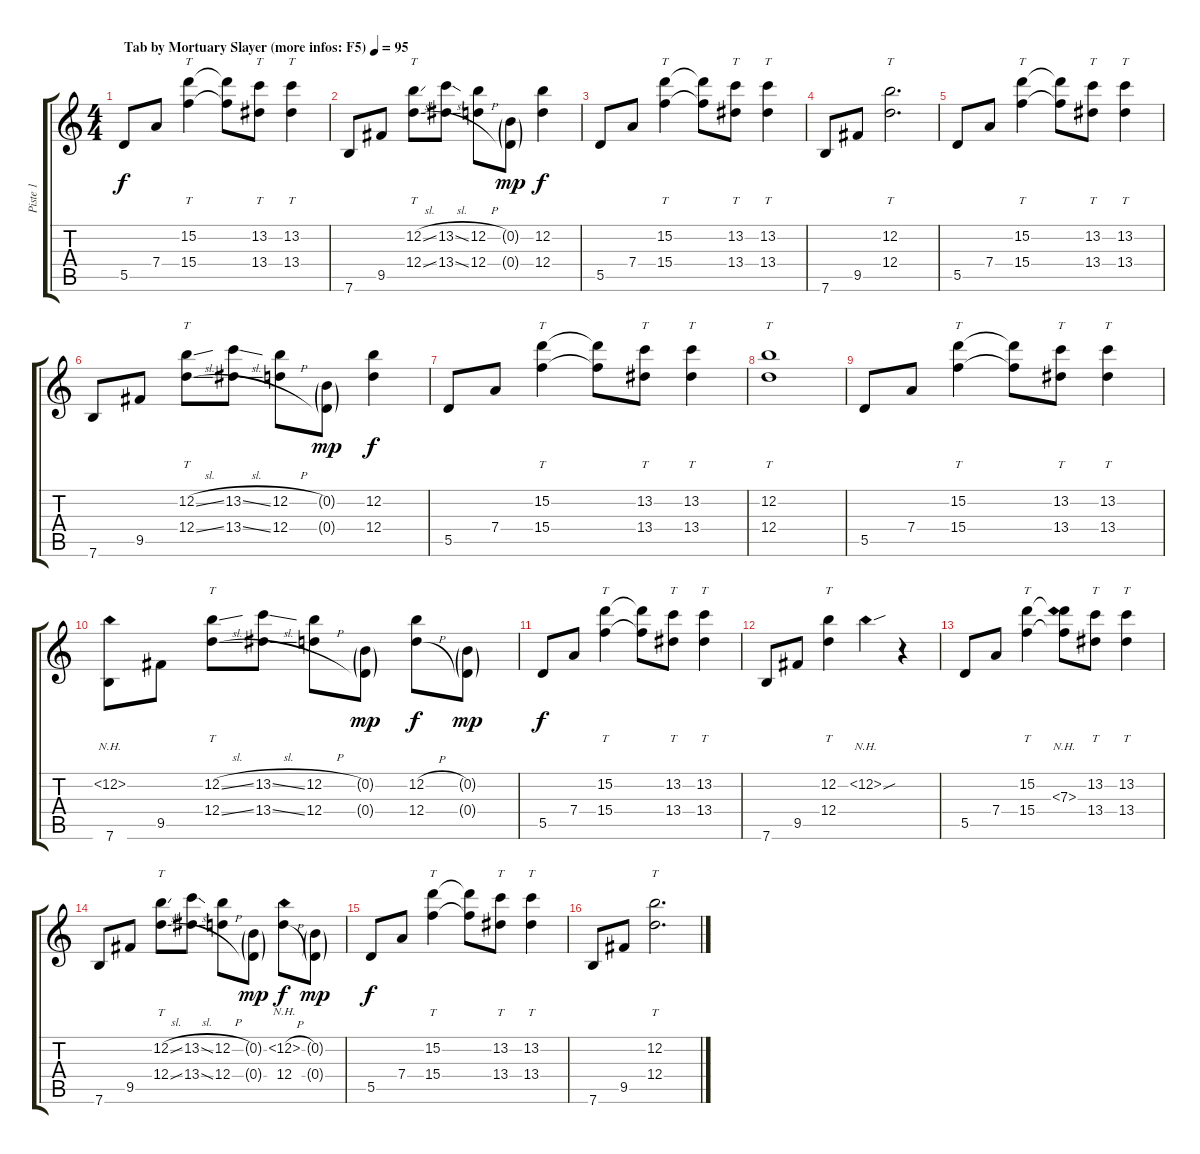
\track ("Piste 1" "Piste 1") {instrument electricguitarjazz}
\staff {score tabs}
\tuning (E4 B3 G3 D3 A2 E2) {hide}
\ts (4 4)
\tempo (95 "Tab by Mortuary Slayer (more infos: F5)")
\clef g2
\ks c
5.5.8{dy f instrument electricguitarjazz} 7.4.8 (15.2 15.4).4{tt} (15.2{t} 15.4{t}).8 (13.2 13.4).8{tt} (13.2 13.4).4{tt} |
7.6.8 9.5.8 (12.2{sl} 12.4{sl}).8{tt} (13.2{sl} 13.4{sl}).8 (12.2{h} 12.4{h}).8 (0.2{g} 0.4{g}).8{dy mp} (12.2 12.4).4{dy f} |
5.5.8 7.4.8 (15.2 15.4).4{tt} (15.2{t} 15.4{t}).8 (13.2 13.4).8{tt} (13.2 13.4).4{tt} |
7.6.8 9.5.8 (12.2 12.4).2{tt d} |
5.5.8 7.4.8 (15.2 15.4).4{tt} (15.2{t} 15.4{t}).8 (13.2 13.4).8{tt} (13.2 13.4).4{tt} |
7.6.8 9.5.8 (12.2{sl} 12.4{sl}).8{tt} (13.2{sl} 13.4{sl}).8 (12.2{h} 12.4{h}).8 (0.2{g} 0.4{g}).8{dy mp} (12.2 12.4).4{dy f} |
5.5.8 7.4.8 (15.2 15.4).4{tt} (15.2{t} 15.4{t}).8 (13.2 13.4).8{tt} (13.2 13.4).4{tt} |
(12.2 12.4).1{tt} |
5.5.8 7.4.8 (15.2 15.4).4{tt} (15.2{t} 15.4{t}).8 (13.2 13.4).8{tt} (13.2 13.4).4{tt} |
(12.2{nh} 7.6).8 9.5.8 (12.2{sl} 12.4{sl}).8{tt} (13.2{sl} 13.4{sl}).8 (12.2{h} 12.4{h}).8 (0.2{g} 0.4{g}).8{dy mp} (12.2{h} 12.4{h}).8{dy f} (0.2{g} 0.4{g}).8{dy mp} |
5.5.8{dy f} 7.4.8 (15.2 15.4).4{tt} (15.2{t} 15.4{t}).8 (13.2 13.4).8{tt} (13.2 13.4).4{tt} |
7.6.8 9.5.8 (12.2 12.4).4{tt} 12.2{nh sou}.4 r.4 |
5.5.8 7.4.8 (15.2 15.4).4{tt} (15.2{t} 7.3{nh} 15.4{t}).8 (13.2 13.4).8{tt} (13.2 13.4).4{tt} |
7.6.8 9.5.8 (12.2{sl} 12.4{sl}).8{tt} (13.2{sl} 13.4{sl}).8 (12.2{h} 12.4{h}).8 (0.2{g} 0.4{g}).8{dy mp} (12.2{nh h} 12.4{h}).8{dy f} (0.2{g} 0.4{g}).8{dy mp} |
5.5.8{dy f} 7.4.8 (15.2 15.4).4{tt} (15.2{t} 15.4{t}).8 (13.2 13.4).8{tt} (13.2 13.4).4{tt} |
7.6.8 9.5.8 (12.2 12.4).2{tt d}
